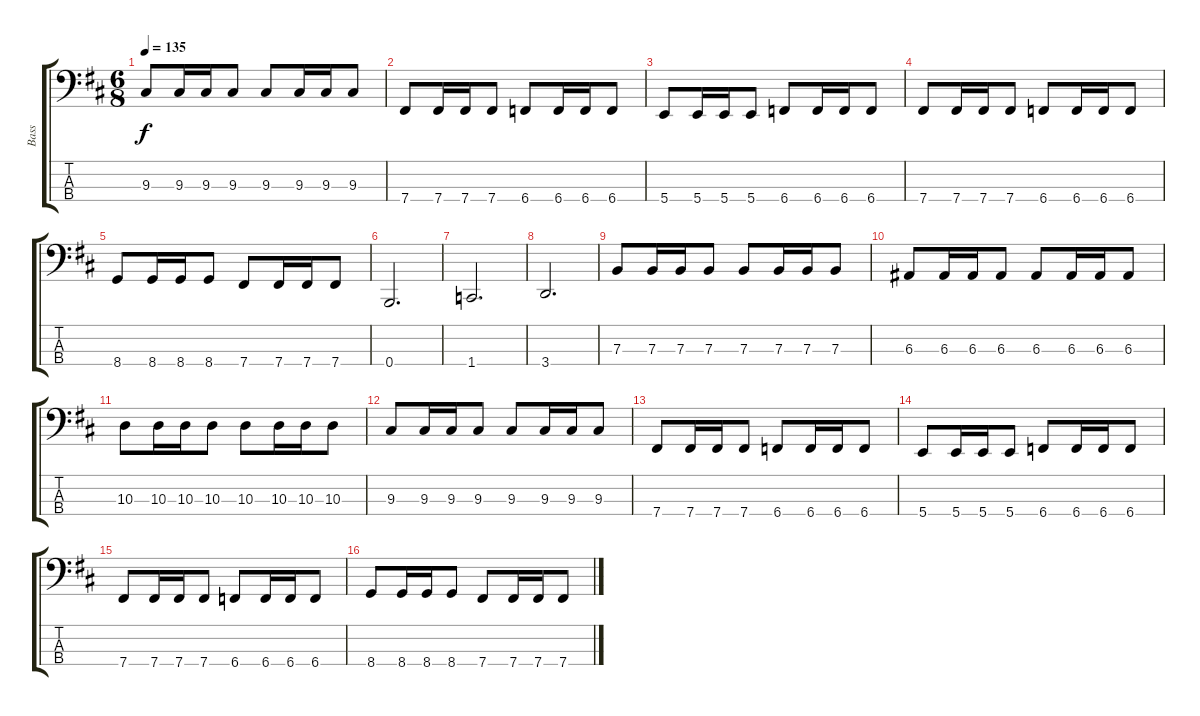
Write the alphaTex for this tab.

\track ("Bass" "Bass") {instrument electricbasspick}
\staff {score tabs}
\tuning (D2 A1 E1 B0) {hide}
\ts (6 8)
\tempo 135
\clef f4
\ks bminor
9.3.8{dy f} 9.3.16 9.3.16 9.3.8 9.3.8 9.3.16 9.3.16 9.3.8 |
7.4.8 7.4.16 7.4.16 7.4.8 6.4.8 6.4.16 6.4.16 6.4.8 |
5.4.8 5.4.16 5.4.16 5.4.8 6.4.8 6.4.16 6.4.16 6.4.8 |
7.4.8 7.4.16 7.4.16 7.4.8 6.4.8 6.4.16 6.4.16 6.4.8 |
8.4.8 8.4.16 8.4.16 8.4.8 7.4.8 7.4.16 7.4.16 7.4.8 |
0.4.2{d} |
1.4.2{d} |
3.4.2{d} |
7.3.8 7.3.16 7.3.16 7.3.8 7.3.8 7.3.16 7.3.16 7.3.8 |
6.3.8 6.3.16 6.3.16 6.3.8 6.3.8 6.3.16 6.3.16 6.3.8 |
10.3.8 10.3.16 10.3.16 10.3.8 10.3.8 10.3.16 10.3.16 10.3.8 |
9.3.8 9.3.16 9.3.16 9.3.8 9.3.8 9.3.16 9.3.16 9.3.8 |
7.4.8 7.4.16 7.4.16 7.4.8 6.4.8 6.4.16 6.4.16 6.4.8 |
5.4.8 5.4.16 5.4.16 5.4.8 6.4.8 6.4.16 6.4.16 6.4.8 |
7.4.8 7.4.16 7.4.16 7.4.8 6.4.8 6.4.16 6.4.16 6.4.8 |
8.4.8 8.4.16 8.4.16 8.4.8 7.4.8 7.4.16 7.4.16 7.4.8
